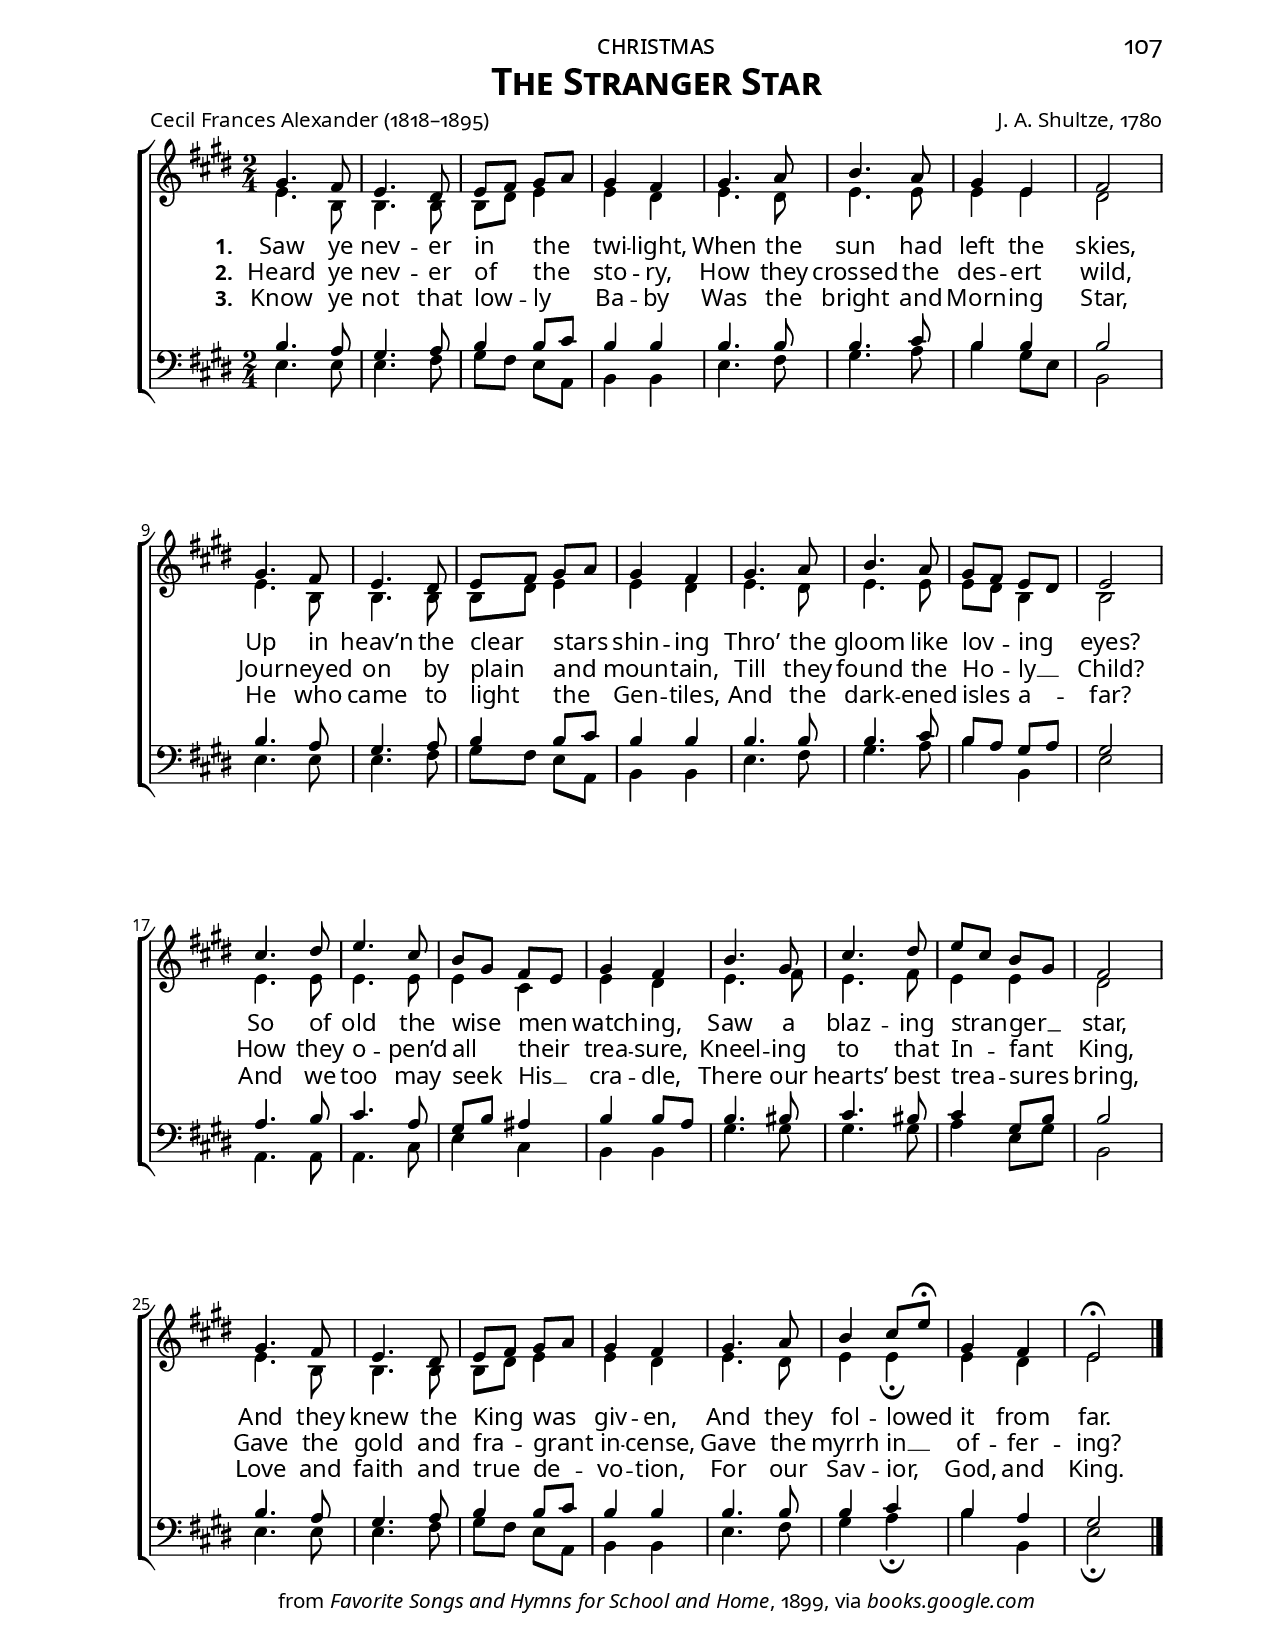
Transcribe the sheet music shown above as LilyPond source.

\version "2.24.0"
\include "util.ly"
\version "2.24.0"
#(set-global-staff-size 18) \paper{ #(define fonts (make-pango-font-tree "Garamond Premier Pro" "Garamond Premier Pro" "Garamond Premier Pro" (/ 18 20))) }
\header {
  title = \markup{\override #'(font-name . "Garamond Premier Pro Semibold"){ \abs-fontsize #18 \smallCapsOldStyle"The Stranger Star"}}
  poet = \markup\oldStyleNum"Cecil Frances Alexander (1818–1895)"
  composer = \markup\oldStyleNum"J. A. Shultze, 1780"
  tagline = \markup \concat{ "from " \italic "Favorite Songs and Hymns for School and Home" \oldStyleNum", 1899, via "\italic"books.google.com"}
}
\paper {
  %print-all-headers = ##t
  paper-height = 11\in
  paper-width = 8.5\in
  indent = 0\in
  %system-system-spacing = #'((basic-distance . 10) (padding . 0))
  %system-system-spacing =
  %  #'((basic-distance . 0)
  %     (minimum-distance . 0)
  %     (padding . -0.35)
  %     (stretchability . 100))
  ragged-last-bottom = ##f
  ragged-bottom = ##f
  two-sided = ##t
  inner-margin = 1\in
  outer-margin = 0.75\in
  top-margin = 0.26\in
  bottom-margin = 0.25\in
  first-page-number = #107
  print-first-page-number = ##t
  headerLine = \markup{\override #'(font-name . "Garamond Premier Pro") \smallCapsOldStyle"christmas"}
  oddHeaderMarkup = \markup\fill-line{
     \override #'(font-name . "Garamond Premier Pro")\abs-fontsize #12.5
     \combine 
        \fill-line{"" \if \should-print-page-number
        \oldStylePageNum""
        }
        \fill-line{\headerLine}
  }
  evenHeaderMarkup = \markup {
     \override #'(font-name . "Garamond Premier Pro")\abs-fontsize #12.5
     \combine
        \if \should-print-page-number
        \oldStylePageNum""
        \fill-line{\headerLine}
  }
}
global = {
  \key e \major
  \time 2/4
  \autoBeamOff
  \override DynamicLineSpanner.staff-padding = #0.0
  \override DynamicLineSpanner.Y-extent = #'(-1 . 1)
}

sopMusic = \relative c' {
  gis'4. fis8 |
  e4. dis8 |
  e[ fis] gis[ a] |
  gis4 fis |
  gis4. a8 |
  b4. a8 |
  gis4 e |
  fis2 |
  
  gis4. fis8 |
  e4. dis8 |
  e[ fis] gis[ a] |
  gis4 fis |
  gis4. a8 |
  b4. a8 |
  gis[ fis] e[ dis] |
  e2 |
  
  cis'4. dis8 |
  e4. cis8 |
  b8[ gis] fis[ e] |
  gis4 fis |
  b4. gis8 |
  cis4. dis8 |
  e[ cis] b[ gis] |
  fis2 |
  
  gis4. fis8 |
  e4. dis8 |
  e[ fis] gis[ a] |
  gis4 fis |
  gis4. a8 |
  b4 cis8[ e]\fermata |
  gis,4 fis |
  e2\fermata \bar "|."
}
sopWords = \lyricmode {
  
}

altoMusic = \relative c' {
  e4. b8 |
  b4. b8 |
  b[ dis] e4 |
  e dis |
  e4. dis8 |
  e4. e8 |
  e4 e |
  dis2 |
  
  e4. b8 |
  b4. b8 |
  b[ dis] e4 |
  e dis |
  e4. dis8 |
  e4. e8 |
  e[ dis] b4 |
  b2 |
  
  e4. e8 |
  e4. e8 |
  e4 cis |
  e dis |
  e4. fis8 |
  e4. fis8 |
  e4 e |
  dis2 |
  
  e4. b8 |
  b4. b8 |
  b[ dis] e4 |
  e dis |
  e4. dis8 |
  e4 e\fermata |
  e dis |
  e2 \bar "|."
}
altoWords = \lyricmode {
  \dropLyricsVII
  \set stanza = #"1. "
  Saw ye nev -- er in the twi -- light,
  When the sun had left the skies,
  Up in heav’n the clear stars shin -- ing
  Thro’ the gloom like lov -- ing eyes?
  So of old the wise men watch -- ing,
  Saw a blaz -- ing stran -- ger __ star,
  And they knew the King was giv -- en,
  And they fol -- lowed it from far.
}
altoWordsII = \lyricmode {
  \dropLyricsVII
%\markup\italic
  \set stanza = #"2. "
  Heard ye nev -- er of the sto -- ry,
  How they crossed the des -- ert wild,
  Jour -- neyed on by plain and moun -- tain,
  Till they found the Ho -- ly __ Child?
  How they o -- pen’d all their trea -- sure,
  Kneel -- ing to that In -- fant King,
  Gave the gold and fra -- grant in -- cense,
  Gave the myrrh in __ of -- fer -- ing?
}
altoWordsIII = \lyricmode {
  \dropLyricsVII
  \set stanza = #"3. "
  Know ye not that low -- ly Ba -- by
  Was the bright and Morn -- ing Star,
  He who came to light the Gen -- tiles,
  And the dark -- ened isles a -- far?
  And we too may seek His __ cra -- dle,
  There our hearts’ best trea -- sures bring,
  Love and faith and true de -- vo -- tion,
  For our Sav -- ior, God, and King.
}
altoWordsIV = \lyricmode {
  \set stanza = #"4. "
  \set ignoreMelismata = ##t
}
altoWordsV = \lyricmode {
  \set stanza = #"5. "
  \set ignoreMelismata = ##t
}
altoWordsVI = \lyricmode {
  \set stanza = #"6. "
  \set ignoreMelismata = ##t
}
tenorMusic = \relative c' {
  b4. a8 |
  gis4. a8 |
  b4 b8[ cis] |
  b4 b |
  b4. b8 |
  b4. cis8 |
  b4 b |
  b2 |
  
  b4. a8 |
  gis4. a8 |
  b4 b8[ cis] |
  b4 b |
  b4. b8 |
  b4. cis8 |
  b8[ a] gis[ a] |
  gis2 |
  
  a4. b8 |
  cis4. a8 |
  gis8[ b] ais4 |
  b4 b8[ a] |
  b4. bis8 |
  cis4. bis8 |
  cis4 gis8[ b] |
  b2 |
  
  b4. a8 |
  gis4. a8 |
  b4 b8[ cis] |
  b4 b |
  b4. b8 |
  b4 cis |
  b4 a |
  gis2 \bar "|."
}
tenorWords = \lyricmode {

}

bassMusic = \relative c {
  \mergeDifferentlyHeadedOn
  e4. e8 |
  e4. fis8 |
  gis[ fis] e[ a,] |
  b4 b |
  e4. fis8 |
  gis4. a8 |
  b4 gis8[ e] |
  b2 |
  
  e4. e8 |
  e4. fis8 |
  gis[ fis] e[ a,] |
  b4 b |
  e4. fis8 |
  gis4. a8 |
  b4 b, |
  e2 |
  
  a,4. a8 |
  a4. cis8 |
  e4 cis |
  b b |
  gis'4. gis8 |
  gis4. gis8 |
  a4 e8[ gis] |
  b,2 |
  
  e4. e8 |
  e4. fis8 |
  gis[ fis] e[ a,] |
  b4 b |
  e4. fis8 |
  gis4 a\fermata |
  b b, |
  e2\fermata \bar "|."
}
bassWords = \lyricmode {

}

pianoRH = \relative c' {
  
}
pianoLH = \relative c' {
  
}

\score {
  <<
   \new ChoirStaff <<
    \new Staff = women <<
      \new Voice = "sopranos" { \voiceOne << \global \sopMusic >> }
      \new Voice = "altos" { \voiceTwo << \global \altoMusic >> }
    >>
    \new Lyrics \with { alignAboveContext = #"women" \override VerticalAxisGroup.nonstaff-relatedstaff-spacing = #'((basic-distance . 1))} \lyricsto "sopranos" \sopWords
    \new Lyrics = "altosVI"  \with { alignBelowContext = #"women" } \lyricsto "sopranos" \altoWordsVI
    \new Lyrics = "altosV"  \with { alignBelowContext = #"women" } \lyricsto "sopranos" \altoWordsV
    \new Lyrics = "altosIV"  \with { alignBelowContext = #"women" } \lyricsto "sopranos" \altoWordsIV
    \new Lyrics = "altosIII"  \with { alignBelowContext = #"women" } \lyricsto "sopranos" \altoWordsIII
    \new Lyrics = "altosII"  \with { alignBelowContext = #"women" } \lyricsto "sopranos" \altoWordsII
    \new Lyrics = "altos"  \with { alignBelowContext = #"women" \override VerticalAxisGroup.nonstaff-relatedstaff-spacing = #'((basic-distance . 1)) } \lyricsto "sopranos" \altoWords
   \new Staff = men <<
      \clef bass
      \new Voice = "tenors" { \voiceOne << \global \tenorMusic >> }
      \new Voice = "basses" { \voiceTwo << \global \bassMusic >> }
    >>
    \new Lyrics \with { alignAboveContext = #"men" \override VerticalAxisGroup.nonstaff-relatedstaff-spacing = #'((basic-distance . 1)) } \lyricsto "tenors" \tenorWords
    \new Lyrics \with { alignBelowContext = #"men" \override VerticalAxisGroup.nonstaff-relatedstaff-spacing = #'((basic-distance . 1)) } \lyricsto "basses" \bassWords
  >>
%    \new PianoStaff << \new Staff { \new Voice { \pianoRH } } \new Staff { \clef "bass" \pianoLH } >>
  >>
  \layout {
  \context {
    \Lyrics
    \override LyricText.font-size = #1.3
  }
    \context {
      \Score
      %\override SpacingSpanner.base-shortest-duration = #(ly:make-moment 1/8)
      %\override SpacingSpanner.common-shortest-duration = #(ly:make-moment 1/4)
    }
    \context {
      % Remove all empty staves
      % \Staff \RemoveEmptyStaves \override VerticalAxisGroup.remove-first = ##t
    }
    \context {
      \Lyrics
      \override LyricText.X-offset = #center-on-word
    }
  }
}

